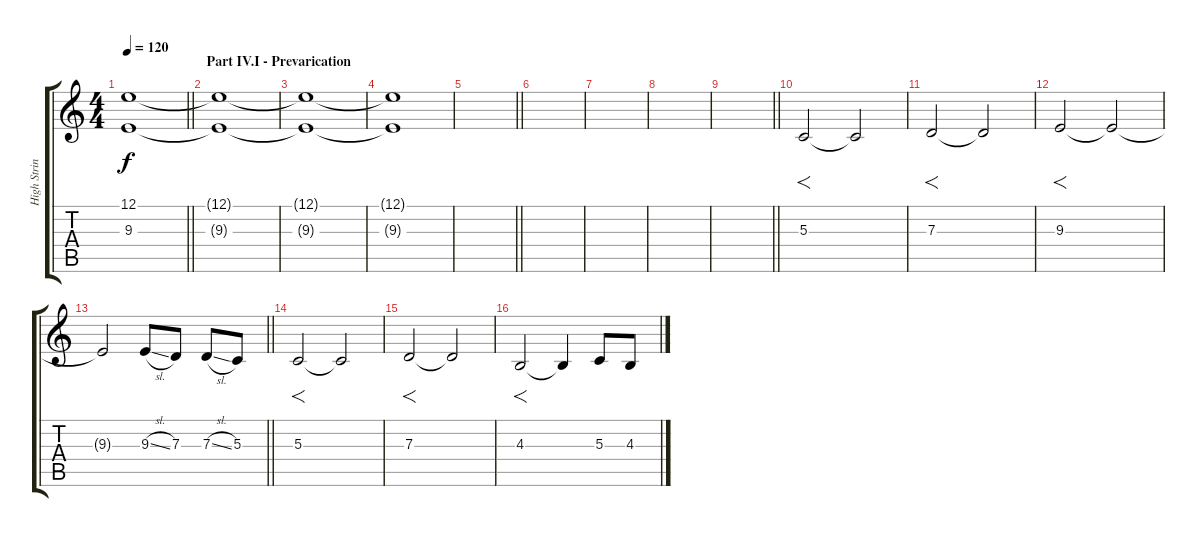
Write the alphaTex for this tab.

\track ("High Strings Standard" "High Strin") {instrument stringensemble1}
\staff {score tabs}
\tuning (E4 B3 G3 D3 A2 E2) {hide}
\ts (4 4)
\tempo 120
\clef g2
\barLineRight lightlight
\ks c
(12.1{t} 9.3{t}).1{dy f} |
\section ("" "Part IV.I - Prevarication")
(12.1{t} 9.3{t}).1{volume 0} |
(12.1{t} 9.3{t}).1 |
(12.1{t} 9.3{t}).1 |
\barLineRight lightlight
|
|
|
|
\barLineRight lightlight
|
5.3.2{f volume 12} 5.3{t}.2 |
7.3.2{f} 7.3{t}.2 |
9.3.2{f} 9.3{t}.2 |
\barLineRight lightlight
9.3{t}.2 9.3{sl}.8 7.3.8 7.3{sl}.8 5.3.8 |
5.3.2{f} 5.3{t}.2 |
7.3.2{f} 7.3{t}.2 |
4.3.2{f} 4.3{t}.4 5.3.8 4.3.8
